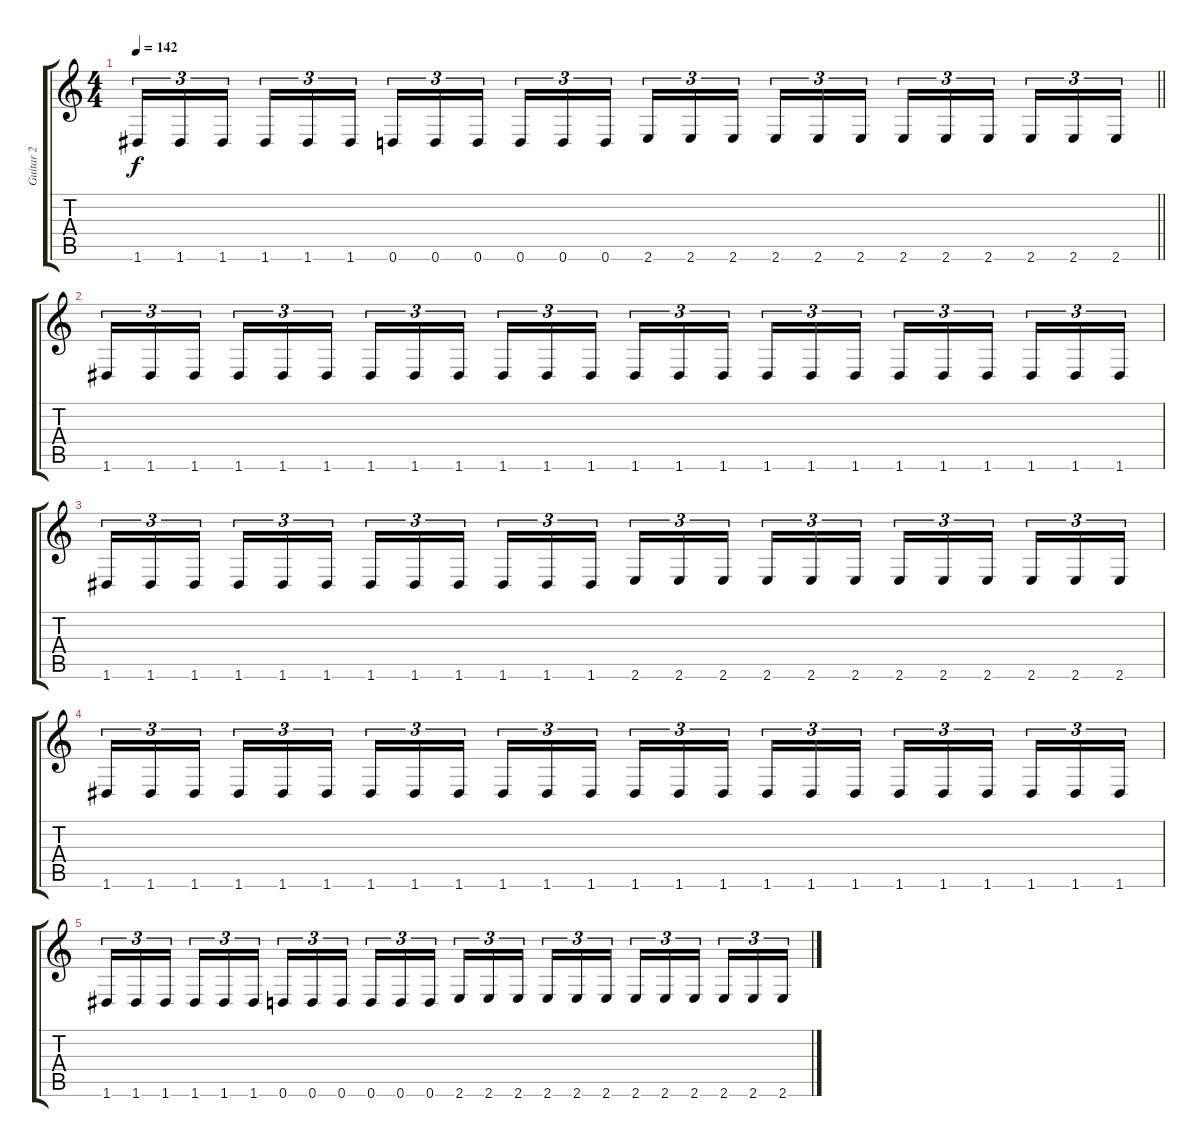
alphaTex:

\track ("Guitar 2" "Guitar 2") {instrument distortionguitar}
\staff {score tabs}
\tuning (E4 B3 G3 D3 A2 D2) {hide}
\ts (4 4)
\tempo 142
\clef g2
\barLineRight lightlight
\ks c
1.6.16{tu (3 2) dy f} 1.6.16{tu (3 2)} 1.6.16{tu (3 2) beam splitsecondary} 1.6.16{tu (3 2)} 1.6.16{tu (3 2)} 1.6.16{tu (3 2)} 0.6.16{tu (3 2)} 0.6.16{tu (3 2)} 0.6.16{tu (3 2) beam splitsecondary} 0.6.16{tu (3 2)} 0.6.16{tu (3 2)} 0.6.16{tu (3 2)} 2.6.16{tu (3 2)} 2.6.16{tu (3 2)} 2.6.16{tu (3 2) beam splitsecondary} 2.6.16{tu (3 2)} 2.6.16{tu (3 2)} 2.6.16{tu (3 2)} 2.6.16{tu (3 2)} 2.6.16{tu (3 2)} 2.6.16{tu (3 2) beam splitsecondary} 2.6.16{tu (3 2)} 2.6.16{tu (3 2)} 2.6.16{tu (3 2)} |
1.6.16{tu (3 2)} 1.6.16{tu (3 2)} 1.6.16{tu (3 2) beam splitsecondary} 1.6.16{tu (3 2)} 1.6.16{tu (3 2)} 1.6.16{tu (3 2)} 1.6.16{tu (3 2)} 1.6.16{tu (3 2)} 1.6.16{tu (3 2) beam splitsecondary} 1.6.16{tu (3 2)} 1.6.16{tu (3 2)} 1.6.16{tu (3 2)} 1.6.16{tu (3 2)} 1.6.16{tu (3 2)} 1.6.16{tu (3 2) beam splitsecondary} 1.6.16{tu (3 2)} 1.6.16{tu (3 2)} 1.6.16{tu (3 2)} 1.6.16{tu (3 2)} 1.6.16{tu (3 2)} 1.6.16{tu (3 2) beam splitsecondary} 1.6.16{tu (3 2)} 1.6.16{tu (3 2)} 1.6.16{tu (3 2)} |
1.6.16{tu (3 2)} 1.6.16{tu (3 2)} 1.6.16{tu (3 2) beam splitsecondary} 1.6.16{tu (3 2)} 1.6.16{tu (3 2)} 1.6.16{tu (3 2)} 1.6.16{tu (3 2)} 1.6.16{tu (3 2)} 1.6.16{tu (3 2) beam splitsecondary} 1.6.16{tu (3 2)} 1.6.16{tu (3 2)} 1.6.16{tu (3 2)} 2.6.16{tu (3 2)} 2.6.16{tu (3 2)} 2.6.16{tu (3 2) beam splitsecondary} 2.6.16{tu (3 2)} 2.6.16{tu (3 2)} 2.6.16{tu (3 2)} 2.6.16{tu (3 2)} 2.6.16{tu (3 2)} 2.6.16{tu (3 2) beam splitsecondary} 2.6.16{tu (3 2)} 2.6.16{tu (3 2)} 2.6.16{tu (3 2)} |
1.6.16{tu (3 2)} 1.6.16{tu (3 2)} 1.6.16{tu (3 2) beam splitsecondary} 1.6.16{tu (3 2)} 1.6.16{tu (3 2)} 1.6.16{tu (3 2)} 1.6.16{tu (3 2)} 1.6.16{tu (3 2)} 1.6.16{tu (3 2) beam splitsecondary} 1.6.16{tu (3 2)} 1.6.16{tu (3 2)} 1.6.16{tu (3 2)} 1.6.16{tu (3 2)} 1.6.16{tu (3 2)} 1.6.16{tu (3 2) beam splitsecondary} 1.6.16{tu (3 2)} 1.6.16{tu (3 2)} 1.6.16{tu (3 2)} 1.6.16{tu (3 2)} 1.6.16{tu (3 2)} 1.6.16{tu (3 2) beam splitsecondary} 1.6.16{tu (3 2)} 1.6.16{tu (3 2)} 1.6.16{tu (3 2)} |
1.6.16{tu (3 2)} 1.6.16{tu (3 2)} 1.6.16{tu (3 2) beam splitsecondary} 1.6.16{tu (3 2)} 1.6.16{tu (3 2)} 1.6.16{tu (3 2)} 0.6.16{tu (3 2)} 0.6.16{tu (3 2)} 0.6.16{tu (3 2) beam splitsecondary} 0.6.16{tu (3 2)} 0.6.16{tu (3 2)} 0.6.16{tu (3 2)} 2.6.16{tu (3 2)} 2.6.16{tu (3 2)} 2.6.16{tu (3 2) beam splitsecondary} 2.6.16{tu (3 2)} 2.6.16{tu (3 2)} 2.6.16{tu (3 2)} 2.6.16{tu (3 2)} 2.6.16{tu (3 2)} 2.6.16{tu (3 2) beam splitsecondary} 2.6.16{tu (3 2)} 2.6.16{tu (3 2)} 2.6.16{tu (3 2)}
